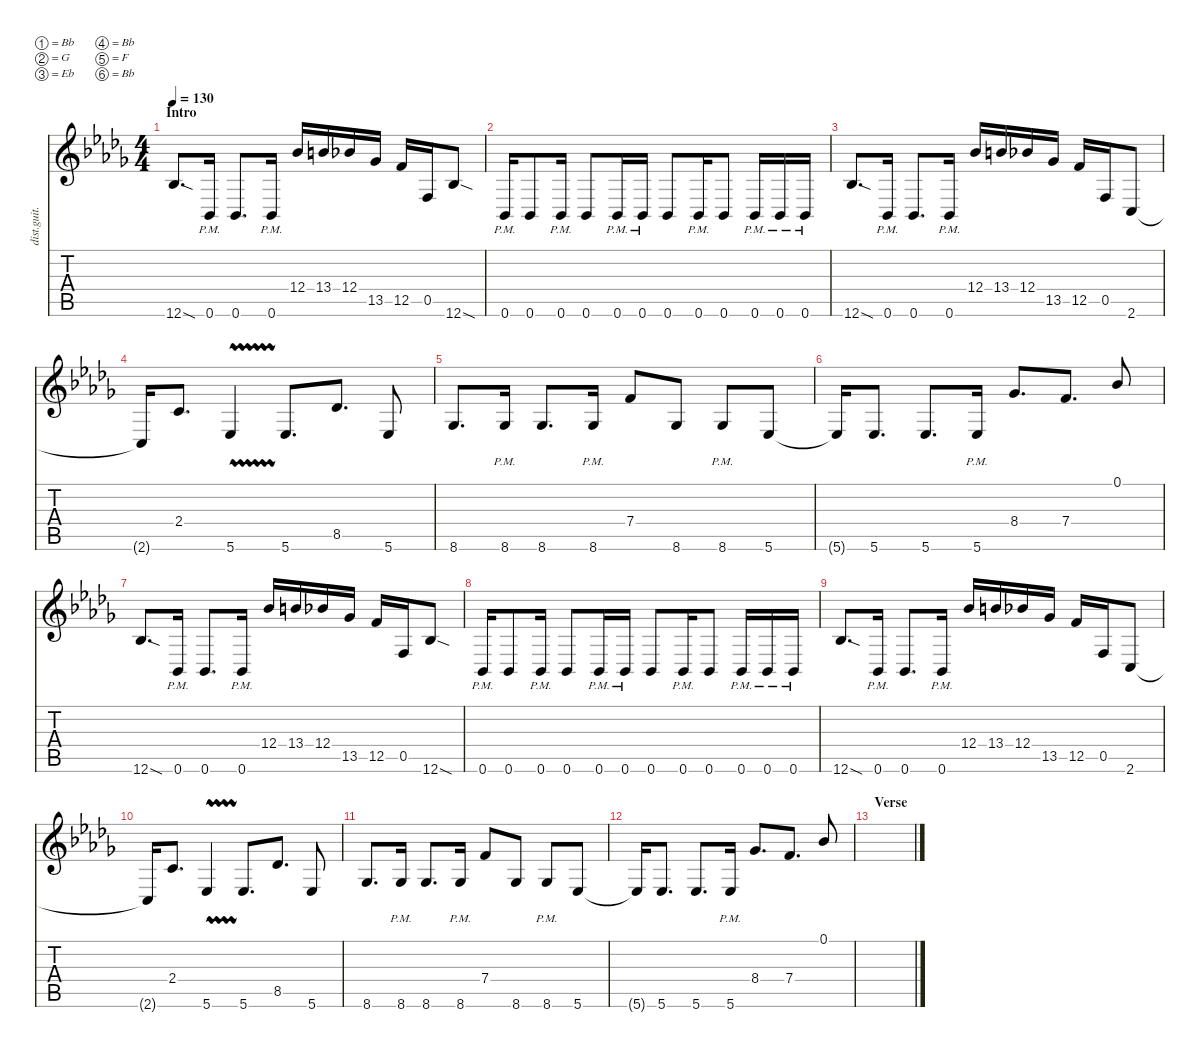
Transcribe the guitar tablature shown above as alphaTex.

\defaultSystemsLayout 4
\hideDynamics
\bracketExtendMode nobrackets
\otherSystemsTrackNameOrientation horizontal
\track ("Guitar L" "dist.guit.") {instrument overdrivenguitar}
\staff {score tabs}
\tuning (Bb3 G3 Eb3 Bb2 F2 Bb1)
\ts (4 4)
\section ("" "Intro")
\tempo 130
\clef g2
\ks bbminor
12.6{sod acc b}.8{d dy mf instrument overdrivenguitar beam Up} 0.6{pm acc b}.16{beam Up} 0.6{acc b}.8{d beam Up} 0.6{pm acc b}.16{beam Up} 12.4{acc b}.16{beam Up} 13.4{acc forcenatural}.16{beam Up} 12.4{acc b}.16{beam Up} 13.5{acc b}.16{beam Up} 12.5{acc forcenatural}.16{beam Up} 0.5{acc forcenatural}.16{beam Up} 12.6{sod acc b}.8{beam Up} |
0.6{pm acc b}.16{beam Up} 0.6{acc b}.8{beam Up} 0.6{pm acc b}.16{beam Up} 0.6{acc b}.8{beam Up} 0.6{pm acc b}.16{beam Up} 0.6{pm acc b}.16{beam Up} 0.6{acc b}.8{beam Up} 0.6{pm acc b}.16{beam Up} 0.6{acc b}.8{beam Up} 0.6{pm acc b}.16{beam Up} 0.6{pm acc b}.16{beam Up} 0.6{pm acc b}.16{beam Up} |
12.6{sod acc b}.8{d beam Up} 0.6{pm acc b}.16{beam Up} 0.6{acc b}.8{d beam Up} 0.6{pm acc b}.16{beam Up} 12.4{acc b}.16{beam Up} 13.4{acc forcenatural}.16{beam Up} 12.4{acc b}.16{beam Up} 13.5{acc b}.16{beam Up} 12.5{acc forcenatural}.16{beam Up} 0.5{acc forcenatural}.16{beam Up} 2.6{acc forcenatural}.8{beam Up} |
2.6{t acc forcenatural}.16{beam Up} 2.4{acc forcenatural}.8{d beam Up} 5.6{vw acc b}.4{beam Up} 5.6{acc b}.8{d beam Up} 8.5{acc b}.8{d beam Up} 5.6{acc b}.8{beam Up} |
8.6{acc b}.8{d beam Up} 8.6{pm acc b}.16{beam Up} 8.6{acc b}.8{d beam Up} 8.6{pm acc b}.16{beam Up} 7.4{acc forcenatural}.8{beam Up} 8.6{acc b}.8{beam Up} 8.6{pm acc b}.8{beam Up} 5.6{acc b}.8{beam Up} |
5.6{t acc b}.16{beam Up} 5.6{acc b}.8{d beam Up} 5.6{acc b}.8{d beam Up} 5.6{pm acc b}.16{beam Up} 8.4{acc b}.8{d beam Up} 7.4{acc forcenatural}.8{d beam Up} 0.1{acc b}.8{beam Up} |
12.6{sod acc b}.8{d beam Up} 0.6{pm acc b}.16{beam Up} 0.6{acc b}.8{d beam Up} 0.6{pm acc b}.16{beam Up} 12.4{acc b}.16{beam Up} 13.4{acc forcenatural}.16{beam Up} 12.4{acc b}.16{beam Up} 13.5{acc b}.16{beam Up} 12.5{acc forcenatural}.16{beam Up} 0.5{acc forcenatural}.16{beam Up} 12.6{sod acc b}.8{beam Up} |
0.6{pm acc b}.16{beam Up} 0.6{acc b}.8{beam Up} 0.6{pm acc b}.16{beam Up} 0.6{acc b}.8{beam Up} 0.6{pm acc b}.16{beam Up} 0.6{pm acc b}.16{beam Up} 0.6{acc b}.8{beam Up} 0.6{pm acc b}.16{beam Up} 0.6{acc b}.8{beam Up} 0.6{pm acc b}.16{beam Up} 0.6{pm acc b}.16{beam Up} 0.6{pm acc b}.16{beam Up} |
12.6{sod acc b}.8{d beam Up} 0.6{pm acc b}.16{beam Up} 0.6{acc b}.8{d beam Up} 0.6{pm acc b}.16{beam Up} 12.4{acc b}.16{beam Up} 13.4{acc forcenatural}.16{beam Up} 12.4{acc b}.16{beam Up} 13.5{acc b}.16{beam Up} 12.5{acc forcenatural}.16{beam Up} 0.5{acc forcenatural}.16{beam Up} 2.6{acc forcenatural}.8{beam Up} |
2.6{t acc forcenatural}.16{beam Up} 2.4{acc forcenatural}.8{d beam Up} 5.6{vw acc b}.4{beam Up} 5.6{acc b}.8{d beam Up} 8.5{acc b}.8{d beam Up} 5.6{acc b}.8{beam Up} |
8.6{acc b}.8{d beam Up} 8.6{pm acc b}.16{beam Up} 8.6{acc b}.8{d beam Up} 8.6{pm acc b}.16{beam Up} 7.4{acc forcenatural}.8{beam Up} 8.6{acc b}.8{beam Up} 8.6{pm acc b}.8{beam Up} 5.6{acc b}.8{beam Up} |
5.6{t acc b}.16{beam Up} 5.6{acc b}.8{d beam Up} 5.6{acc b}.8{d beam Up} 5.6{pm acc b}.16{beam Up} 8.4{acc b}.8{d beam Up} 7.4{acc forcenatural}.8{d beam Up} 0.1{acc b}.8{beam Up} |
\section ("" "Verse")
